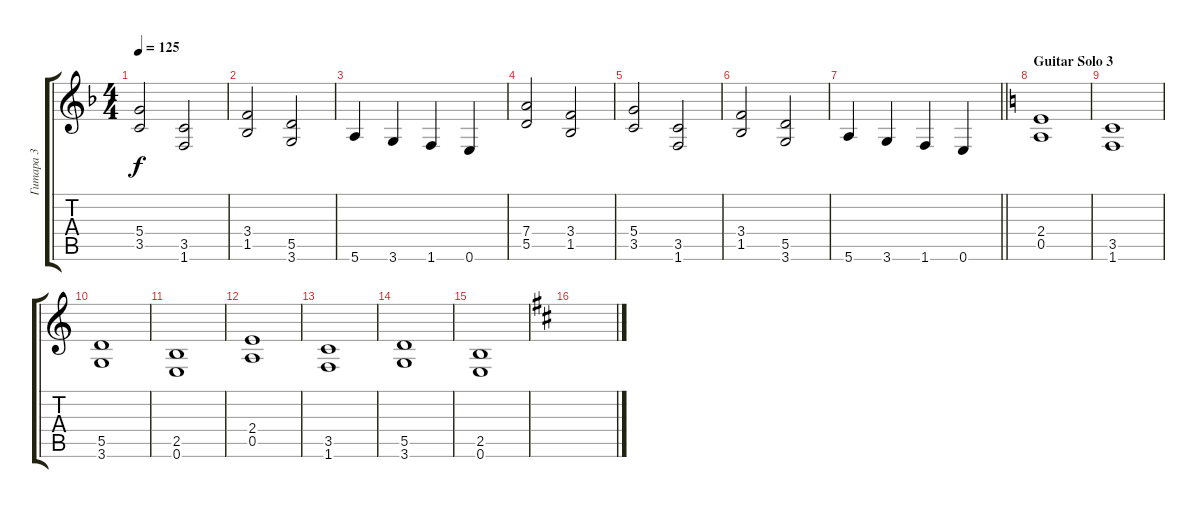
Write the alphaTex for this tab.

\track ("Гитара 3" "Гитара 3") {instrument distortionguitar}
\staff {score tabs}
\tuning (E4 B3 G3 D3 A2 E2) {hide}
\ts (4 4)
\tempo 125
\clef g2
\ks dminor
(5.4 3.5).2{dy f} (3.5 1.6).2 |
(3.4 1.5).2 (5.5 3.6).2 |
5.6.4 3.6.4 1.6.4 0.6.4 |
(7.4 5.5).2 (3.4 1.5).2 |
(5.4 3.5).2 (3.5 1.6).2 |
(3.4 1.5).2 (5.5 3.6).2 |
\barLineRight lightlight
5.6.4 3.6.4 1.6.4 0.6.4 |
\section ("" "Guitar Solo 3")
\ks aminor
(2.4 0.5).1 |
(3.5 1.6).1 |
(5.5 3.6).1 |
(2.5 0.6).1 |
(2.4 0.5).1 |
(3.5 1.6).1 |
(5.5 3.6).1 |
(2.5 0.6).1 |
\ks bminor
